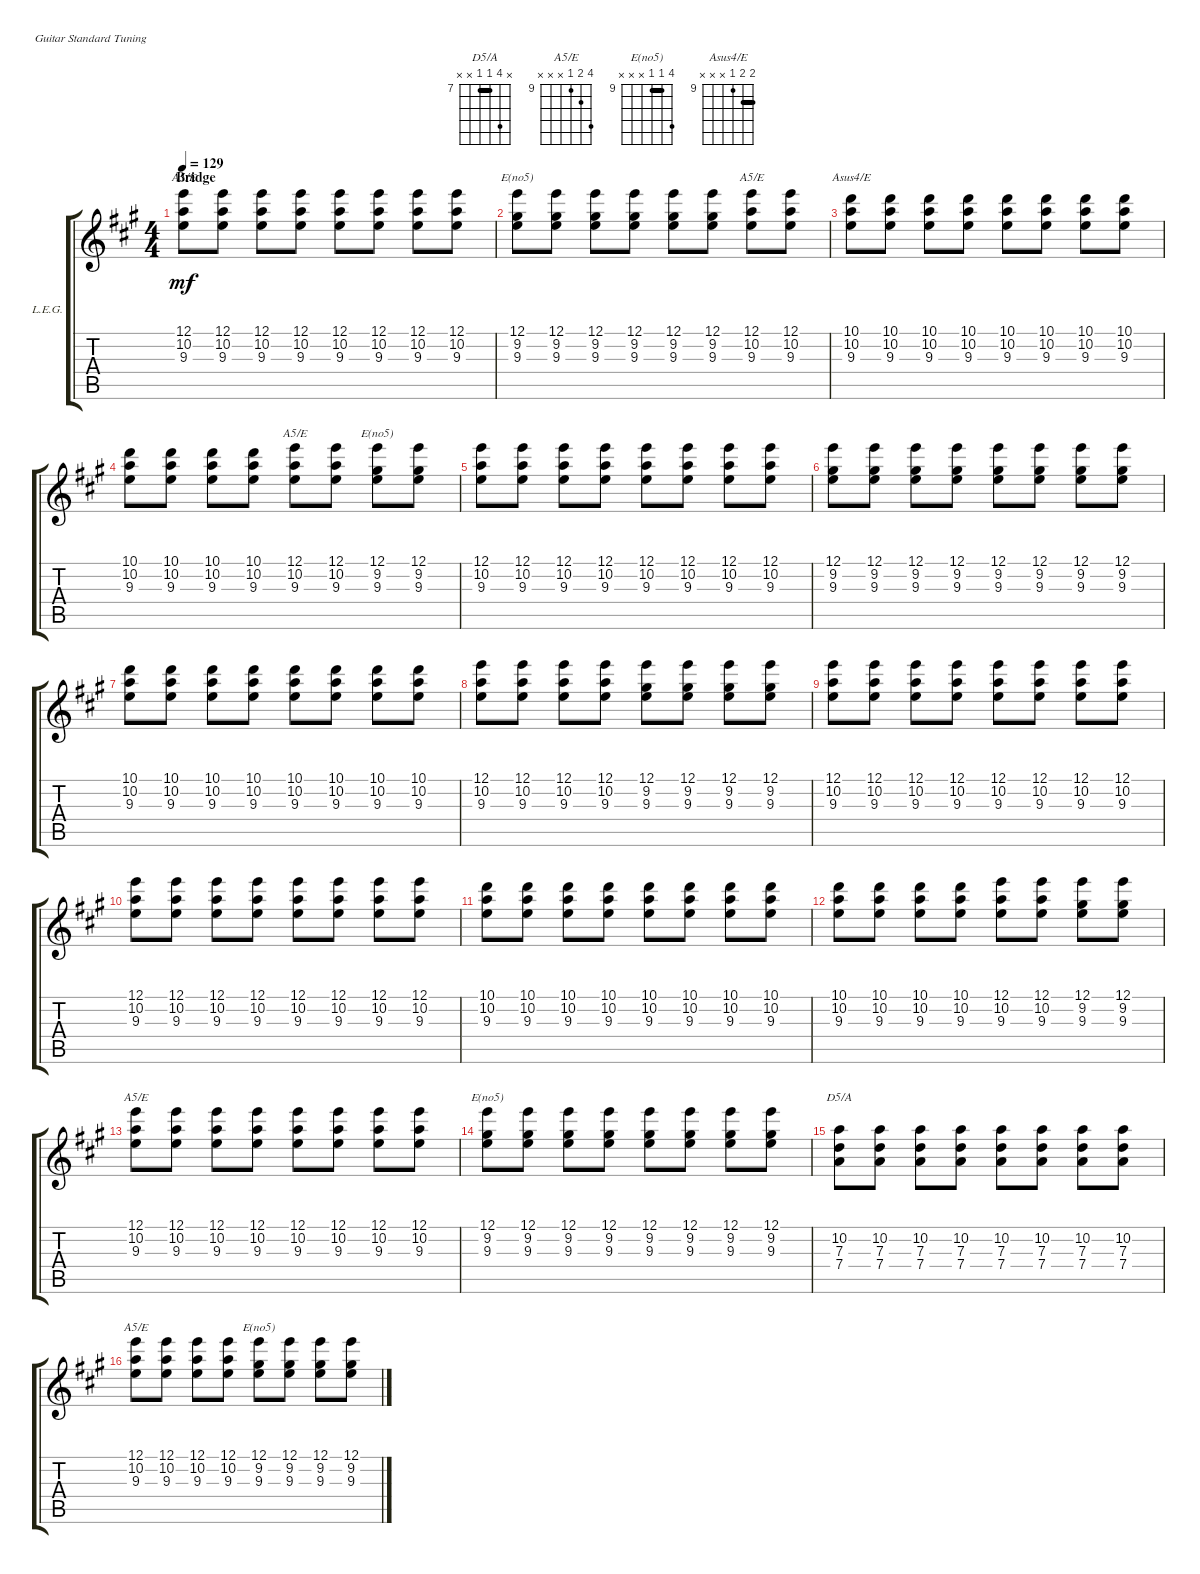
\defaultSystemsLayout 4
\bracketExtendMode groupsimilarinstruments
\firstSystemTrackNameOrientation horizontal
\otherSystemsTrackNameOrientation horizontal
\track ("Lead Electric Guitar" "L.E.G.") {instrument distortionguitar}
\staff {score tabs}
\tuning (E4 B3 G3 D3 A2 E2)
\chord ("D5/A" x 10 7 7 x x) {firstfret 7 barre 7}
\chord ("A5/E" 12 10 9 x x x) {firstfret 9}
\chord ("E(no5)" 12 9 9 x x x) {firstfret 9 barre 9}
\chord ("Asus4/E" 10 10 9 x x x) {firstfret 9 barre 10}
\ts (4 4)
\section ("" "Bridge")
\tempo 129
\clef g2
\ks a
(10.2 9.3 12.1).8{ch "A5/E" lyrics (0 "") lyrics (1 "") lyrics (2 "") lyrics (3 "") lyrics (4 "") dy mf} (10.2 9.3 12.1).8{lyrics (0 "") lyrics (1 "") lyrics (2 "") lyrics (3 "") lyrics (4 "")} (10.2 9.3 12.1).8{lyrics (0 "") lyrics (1 "") lyrics (2 "") lyrics (3 "") lyrics (4 "")} (10.2 9.3 12.1).8{lyrics (0 "") lyrics (1 "") lyrics (2 "") lyrics (3 "") lyrics (4 "")} (10.2 9.3 12.1).8{lyrics (0 "") lyrics (1 "") lyrics (2 "") lyrics (3 "") lyrics (4 "")} (10.2 9.3 12.1).8{lyrics (0 "") lyrics (1 "") lyrics (2 "") lyrics (3 "") lyrics (4 "")} (10.2 9.3 12.1).8{lyrics (0 "") lyrics (1 "") lyrics (2 "") lyrics (3 "") lyrics (4 "")} (10.2 9.3 12.1).8{lyrics (0 "") lyrics (1 "") lyrics (2 "") lyrics (3 "") lyrics (4 "")} |
(9.3 9.2 12.1).8{ch "E(no5)" lyrics (0 "") lyrics (1 "") lyrics (2 "") lyrics (3 "") lyrics (4 "")} (9.2 9.3 12.1).8{lyrics (0 "") lyrics (1 "") lyrics (2 "") lyrics (3 "") lyrics (4 "")} (9.2 9.3 12.1).8{lyrics (0 "") lyrics (1 "") lyrics (2 "") lyrics (3 "") lyrics (4 "")} (9.2 9.3 12.1).8{lyrics (0 "") lyrics (1 "") lyrics (2 "") lyrics (3 "") lyrics (4 "")} (9.2 9.3 12.1).8{lyrics (0 "") lyrics (1 "") lyrics (2 "") lyrics (3 "") lyrics (4 "")} (9.2 9.3 12.1).8{lyrics (0 "") lyrics (1 "") lyrics (2 "") lyrics (3 "") lyrics (4 "")} (10.2 9.3 12.1).8{ch "A5/E" lyrics (0 "") lyrics (1 "") lyrics (2 "") lyrics (3 "") lyrics (4 "")} (10.2 9.3 12.1).8{lyrics (0 "") lyrics (1 "") lyrics (2 "") lyrics (3 "") lyrics (4 "")} |
(9.3 10.2 10.1).8{ch "Asus4/E" lyrics (0 "") lyrics (1 "") lyrics (2 "") lyrics (3 "") lyrics (4 "")} (9.3 10.2 10.1).8{lyrics (0 "") lyrics (1 "") lyrics (2 "") lyrics (3 "") lyrics (4 "")} (9.3 10.2 10.1).8{lyrics (0 "") lyrics (1 "") lyrics (2 "") lyrics (3 "") lyrics (4 "")} (9.3 10.2 10.1).8{lyrics (0 "") lyrics (1 "") lyrics (2 "") lyrics (3 "") lyrics (4 "")} (9.3 10.2 10.1).8{lyrics (0 "") lyrics (1 "") lyrics (2 "") lyrics (3 "") lyrics (4 "")} (9.3 10.2 10.1).8{lyrics (0 "") lyrics (1 "") lyrics (2 "") lyrics (3 "") lyrics (4 "")} (9.3 10.2 10.1).8{lyrics (0 "") lyrics (1 "") lyrics (2 "") lyrics (3 "") lyrics (4 "")} (9.3 10.2 10.1).8{lyrics (0 "") lyrics (1 "") lyrics (2 "") lyrics (3 "") lyrics (4 "")} |
(9.3 10.2 10.1).8{lyrics (0 "") lyrics (1 "") lyrics (2 "") lyrics (3 "") lyrics (4 "")} (9.3 10.2 10.1).8{lyrics (0 "") lyrics (1 "") lyrics (2 "") lyrics (3 "") lyrics (4 "")} (9.3 10.2 10.1).8{lyrics (0 "") lyrics (1 "") lyrics (2 "") lyrics (3 "") lyrics (4 "")} (9.3 10.2 10.1).8{lyrics (0 "") lyrics (1 "") lyrics (2 "") lyrics (3 "") lyrics (4 "")} (10.2 9.3 12.1).8{ch "A5/E" lyrics (0 "") lyrics (1 "") lyrics (2 "") lyrics (3 "") lyrics (4 "")} (10.2 9.3 12.1).8{lyrics (0 "") lyrics (1 "") lyrics (2 "") lyrics (3 "") lyrics (4 "")} (9.3 9.2 12.1).8{ch "E(no5)" lyrics (0 "") lyrics (1 "") lyrics (2 "") lyrics (3 "") lyrics (4 "")} (9.2 9.3 12.1).8{lyrics (0 "") lyrics (1 "") lyrics (2 "") lyrics (3 "") lyrics (4 "")} |
(9.3 10.2 12.1).8{lyrics (0 "") lyrics (1 "") lyrics (2 "") lyrics (3 "") lyrics (4 "")} (9.3 10.2 12.1).8{lyrics (0 "") lyrics (1 "") lyrics (2 "") lyrics (3 "") lyrics (4 "")} (9.3 10.2 12.1).8{lyrics (0 "") lyrics (1 "") lyrics (2 "") lyrics (3 "") lyrics (4 "")} (9.3 10.2 12.1).8{lyrics (0 "") lyrics (1 "") lyrics (2 "") lyrics (3 "") lyrics (4 "")} (9.3 10.2 12.1).8{lyrics (0 "") lyrics (1 "") lyrics (2 "") lyrics (3 "") lyrics (4 "")} (9.3 10.2 12.1).8{lyrics (0 "") lyrics (1 "") lyrics (2 "") lyrics (3 "") lyrics (4 "")} (9.3 10.2 12.1).8{lyrics (0 "") lyrics (1 "") lyrics (2 "") lyrics (3 "") lyrics (4 "")} (9.3 10.2 12.1).8{lyrics (0 "") lyrics (1 "") lyrics (2 "") lyrics (3 "") lyrics (4 "")} |
(9.3 9.2 12.1).8{lyrics (0 "") lyrics (1 "") lyrics (2 "") lyrics (3 "") lyrics (4 "")} (9.3 9.2 12.1).8{lyrics (0 "") lyrics (1 "") lyrics (2 "") lyrics (3 "") lyrics (4 "")} (9.3 9.2 12.1).8{lyrics (0 "") lyrics (1 "") lyrics (2 "") lyrics (3 "") lyrics (4 "")} (9.3 9.2 12.1).8{lyrics (0 "") lyrics (1 "") lyrics (2 "") lyrics (3 "") lyrics (4 "")} (9.3 9.2 12.1).8{lyrics (0 "") lyrics (1 "") lyrics (2 "") lyrics (3 "") lyrics (4 "")} (9.3 9.2 12.1).8{lyrics (0 "") lyrics (1 "") lyrics (2 "") lyrics (3 "") lyrics (4 "")} (9.3 9.2 12.1).8{lyrics (0 "") lyrics (1 "") lyrics (2 "") lyrics (3 "") lyrics (4 "")} (9.3 9.2 12.1).8{lyrics (0 "") lyrics (1 "") lyrics (2 "") lyrics (3 "") lyrics (4 "")} |
(9.3 10.1 10.2).8{lyrics (0 "") lyrics (1 "") lyrics (2 "") lyrics (3 "") lyrics (4 "")} (9.3 10.1 10.2).8{lyrics (0 "") lyrics (1 "") lyrics (2 "") lyrics (3 "") lyrics (4 "")} (9.3 10.1 10.2).8{lyrics (0 "") lyrics (1 "") lyrics (2 "") lyrics (3 "") lyrics (4 "")} (9.3 10.1 10.2).8{lyrics (0 "") lyrics (1 "") lyrics (2 "") lyrics (3 "") lyrics (4 "")} (9.3 10.1 10.2).8{lyrics (0 "") lyrics (1 "") lyrics (2 "") lyrics (3 "") lyrics (4 "")} (9.3 10.1 10.2).8{lyrics (0 "") lyrics (1 "") lyrics (2 "") lyrics (3 "") lyrics (4 "")} (9.3 10.1 10.2).8{lyrics (0 "") lyrics (1 "") lyrics (2 "") lyrics (3 "") lyrics (4 "")} (9.3 10.1 10.2).8{lyrics (0 "") lyrics (1 "") lyrics (2 "") lyrics (3 "") lyrics (4 "")} |
(9.3 12.1 10.2).8{lyrics (0 "") lyrics (1 "") lyrics (2 "") lyrics (3 "") lyrics (4 "")} (9.3 12.1 10.2).8{lyrics (0 "") lyrics (1 "") lyrics (2 "") lyrics (3 "") lyrics (4 "")} (9.3 12.1 10.2).8{lyrics (0 "") lyrics (1 "") lyrics (2 "") lyrics (3 "") lyrics (4 "")} (9.3 12.1 10.2).8{lyrics (0 "") lyrics (1 "") lyrics (2 "") lyrics (3 "") lyrics (4 "")} (9.3 9.2 12.1).8{lyrics (0 "") lyrics (1 "") lyrics (2 "") lyrics (3 "") lyrics (4 "")} (9.3 9.2 12.1).8{lyrics (0 "") lyrics (1 "") lyrics (2 "") lyrics (3 "") lyrics (4 "")} (9.3 9.2 12.1).8{lyrics (0 "") lyrics (1 "") lyrics (2 "") lyrics (3 "") lyrics (4 "")} (9.3 9.2 12.1).8{lyrics (0 "") lyrics (1 "") lyrics (2 "") lyrics (3 "") lyrics (4 "")} |
(12.1 10.2 9.3).8{lyrics (0 "") lyrics (1 "") lyrics (2 "") lyrics (3 "") lyrics (4 "")} (12.1 10.2 9.3).8{lyrics (0 "") lyrics (1 "") lyrics (2 "") lyrics (3 "") lyrics (4 "")} (12.1 10.2 9.3).8{lyrics (0 "") lyrics (1 "") lyrics (2 "") lyrics (3 "") lyrics (4 "")} (12.1 10.2 9.3).8{lyrics (0 "") lyrics (1 "") lyrics (2 "") lyrics (3 "") lyrics (4 "")} (12.1 10.2 9.3).8{lyrics (0 "") lyrics (1 "") lyrics (2 "") lyrics (3 "") lyrics (4 "")} (12.1 10.2 9.3).8{lyrics (0 "") lyrics (1 "") lyrics (2 "") lyrics (3 "") lyrics (4 "")} (12.1 10.2 9.3).8{lyrics (0 "") lyrics (1 "") lyrics (2 "") lyrics (3 "") lyrics (4 "")} (12.1 10.2 9.3).8{lyrics (0 "") lyrics (1 "") lyrics (2 "") lyrics (3 "") lyrics (4 "")} |
(12.1 10.2 9.3).8{lyrics (0 "") lyrics (1 "") lyrics (2 "") lyrics (3 "") lyrics (4 "")} (12.1 10.2 9.3).8{lyrics (0 "") lyrics (1 "") lyrics (2 "") lyrics (3 "") lyrics (4 "")} (12.1 10.2 9.3).8{lyrics (0 "") lyrics (1 "") lyrics (2 "") lyrics (3 "") lyrics (4 "")} (12.1 10.2 9.3).8{lyrics (0 "") lyrics (1 "") lyrics (2 "") lyrics (3 "") lyrics (4 "")} (12.1 10.2 9.3).8{lyrics (0 "") lyrics (1 "") lyrics (2 "") lyrics (3 "") lyrics (4 "")} (12.1 10.2 9.3).8{lyrics (0 "") lyrics (1 "") lyrics (2 "") lyrics (3 "") lyrics (4 "")} (12.1 10.2 9.3).8{lyrics (0 "") lyrics (1 "") lyrics (2 "") lyrics (3 "") lyrics (4 "")} (12.1 10.2 9.3).8{lyrics (0 "") lyrics (1 "") lyrics (2 "") lyrics (3 "") lyrics (4 "")} |
(9.3 10.2 10.1).8{lyrics (0 "") lyrics (1 "") lyrics (2 "") lyrics (3 "") lyrics (4 "")} (9.3 10.2 10.1).8{lyrics (0 "") lyrics (1 "") lyrics (2 "") lyrics (3 "") lyrics (4 "")} (9.3 10.2 10.1).8{lyrics (0 "") lyrics (1 "") lyrics (2 "") lyrics (3 "") lyrics (4 "")} (9.3 10.2 10.1).8{lyrics (0 "") lyrics (1 "") lyrics (2 "") lyrics (3 "") lyrics (4 "")} (9.3 10.2 10.1).8{lyrics (0 "") lyrics (1 "") lyrics (2 "") lyrics (3 "") lyrics (4 "")} (9.3 10.2 10.1).8{lyrics (0 "") lyrics (1 "") lyrics (2 "") lyrics (3 "") lyrics (4 "")} (9.3 10.2 10.1).8{lyrics (0 "") lyrics (1 "") lyrics (2 "") lyrics (3 "") lyrics (4 "")} (9.3 10.2 10.1).8{lyrics (0 "") lyrics (1 "") lyrics (2 "") lyrics (3 "") lyrics (4 "")} |
(10.1 10.2 9.3).8{lyrics (0 "") lyrics (1 "") lyrics (2 "") lyrics (3 "") lyrics (4 "")} (10.1 10.2 9.3).8{lyrics (0 "") lyrics (1 "") lyrics (2 "") lyrics (3 "") lyrics (4 "")} (10.1 10.2 9.3).8{lyrics (0 "") lyrics (1 "") lyrics (2 "") lyrics (3 "") lyrics (4 "")} (10.1 10.2 9.3).8{lyrics (0 "") lyrics (1 "") lyrics (2 "") lyrics (3 "") lyrics (4 "")} (12.1 10.2 9.3).8{lyrics (0 "") lyrics (1 "") lyrics (2 "") lyrics (3 "") lyrics (4 "")} (12.1 10.2 9.3).8{lyrics (0 "") lyrics (1 "") lyrics (2 "") lyrics (3 "") lyrics (4 "")} (12.1 9.2 9.3).8{lyrics (0 "") lyrics (1 "") lyrics (2 "") lyrics (3 "") lyrics (4 "")} (12.1 9.2 9.3).8{lyrics (0 "") lyrics (1 "") lyrics (2 "") lyrics (3 "") lyrics (4 "")} |
(9.3 10.2 12.1).8{ch "A5/E" lyrics (0 "") lyrics (1 "") lyrics (2 "") lyrics (3 "") lyrics (4 "")} (12.1 9.3 10.2).8{lyrics (0 "") lyrics (1 "") lyrics (2 "") lyrics (3 "") lyrics (4 "")} (12.1 9.3 10.2).8{lyrics (0 "") lyrics (1 "") lyrics (2 "") lyrics (3 "") lyrics (4 "")} (12.1 9.3 10.2).8{lyrics (0 "") lyrics (1 "") lyrics (2 "") lyrics (3 "") lyrics (4 "")} (12.1 9.3 10.2).8{lyrics (0 "") lyrics (1 "") lyrics (2 "") lyrics (3 "") lyrics (4 "")} (12.1 9.3 10.2).8{lyrics (0 "") lyrics (1 "") lyrics (2 "") lyrics (3 "") lyrics (4 "")} (12.1 9.3 10.2).8{lyrics (0 "") lyrics (1 "") lyrics (2 "") lyrics (3 "") lyrics (4 "")} (12.1 9.3 10.2).8{lyrics (0 "") lyrics (1 "") lyrics (2 "") lyrics (3 "") lyrics (4 "")} |
(12.1 9.2 9.3).8{ch "E(no5)" lyrics (0 "") lyrics (1 "") lyrics (2 "") lyrics (3 "") lyrics (4 "")} (12.1 9.2 9.3).8{lyrics (0 "") lyrics (1 "") lyrics (2 "") lyrics (3 "") lyrics (4 "")} (12.1 9.2 9.3).8{lyrics (0 "") lyrics (1 "") lyrics (2 "") lyrics (3 "") lyrics (4 "")} (12.1 9.2 9.3).8{lyrics (0 "") lyrics (1 "") lyrics (2 "") lyrics (3 "") lyrics (4 "")} (12.1 9.2 9.3).8{lyrics (0 "") lyrics (1 "") lyrics (2 "") lyrics (3 "") lyrics (4 "")} (12.1 9.2 9.3).8{lyrics (0 "") lyrics (1 "") lyrics (2 "") lyrics (3 "") lyrics (4 "")} (12.1 9.2 9.3).8{lyrics (0 "") lyrics (1 "") lyrics (2 "") lyrics (3 "") lyrics (4 "")} (12.1 9.2 9.3).8{lyrics (0 "") lyrics (1 "") lyrics (2 "") lyrics (3 "") lyrics (4 "")} |
(10.2 7.3 7.4).8{ch "D5/A" lyrics (0 "") lyrics (1 "") lyrics (2 "") lyrics (3 "") lyrics (4 "")} (10.2 7.3 7.4).8{lyrics (0 "") lyrics (1 "") lyrics (2 "") lyrics (3 "") lyrics (4 "")} (10.2 7.3 7.4).8{lyrics (0 "") lyrics (1 "") lyrics (2 "") lyrics (3 "") lyrics (4 "")} (10.2 7.3 7.4).8{lyrics (0 "") lyrics (1 "") lyrics (2 "") lyrics (3 "") lyrics (4 "")} (10.2 7.3 7.4).8{lyrics (0 "") lyrics (1 "") lyrics (2 "") lyrics (3 "") lyrics (4 "")} (10.2 7.3 7.4).8{lyrics (0 "") lyrics (1 "") lyrics (2 "") lyrics (3 "") lyrics (4 "")} (10.2 7.3 7.4).8{lyrics (0 "") lyrics (1 "") lyrics (2 "") lyrics (3 "") lyrics (4 "")} (10.2 7.3 7.4).8{lyrics (0 "") lyrics (1 "") lyrics (2 "") lyrics (3 "") lyrics (4 "")} |
(10.2 9.3 12.1).8{ch "A5/E" lyrics (0 "") lyrics (1 "") lyrics (2 "") lyrics (3 "") lyrics (4 "")} (10.2 9.3 12.1).8{lyrics (0 "") lyrics (1 "") lyrics (2 "") lyrics (3 "") lyrics (4 "")} (10.2 9.3 12.1).8{lyrics (0 "") lyrics (1 "") lyrics (2 "") lyrics (3 "") lyrics (4 "")} (10.2 9.3 12.1).8{lyrics (0 "") lyrics (1 "") lyrics (2 "") lyrics (3 "") lyrics (4 "")} (9.2 9.3 12.1).8{ch "E(no5)" lyrics (0 "") lyrics (1 "") lyrics (2 "") lyrics (3 "") lyrics (4 "")} (9.2 9.3 12.1).8{lyrics (0 "") lyrics (1 "") lyrics (2 "") lyrics (3 "") lyrics (4 "")} (9.2 9.3 12.1).8{lyrics (0 "") lyrics (1 "") lyrics (2 "") lyrics (3 "") lyrics (4 "")} (9.2 9.3 12.1).8{lyrics (0 "") lyrics (1 "") lyrics (2 "") lyrics (3 "") lyrics (4 "")}
